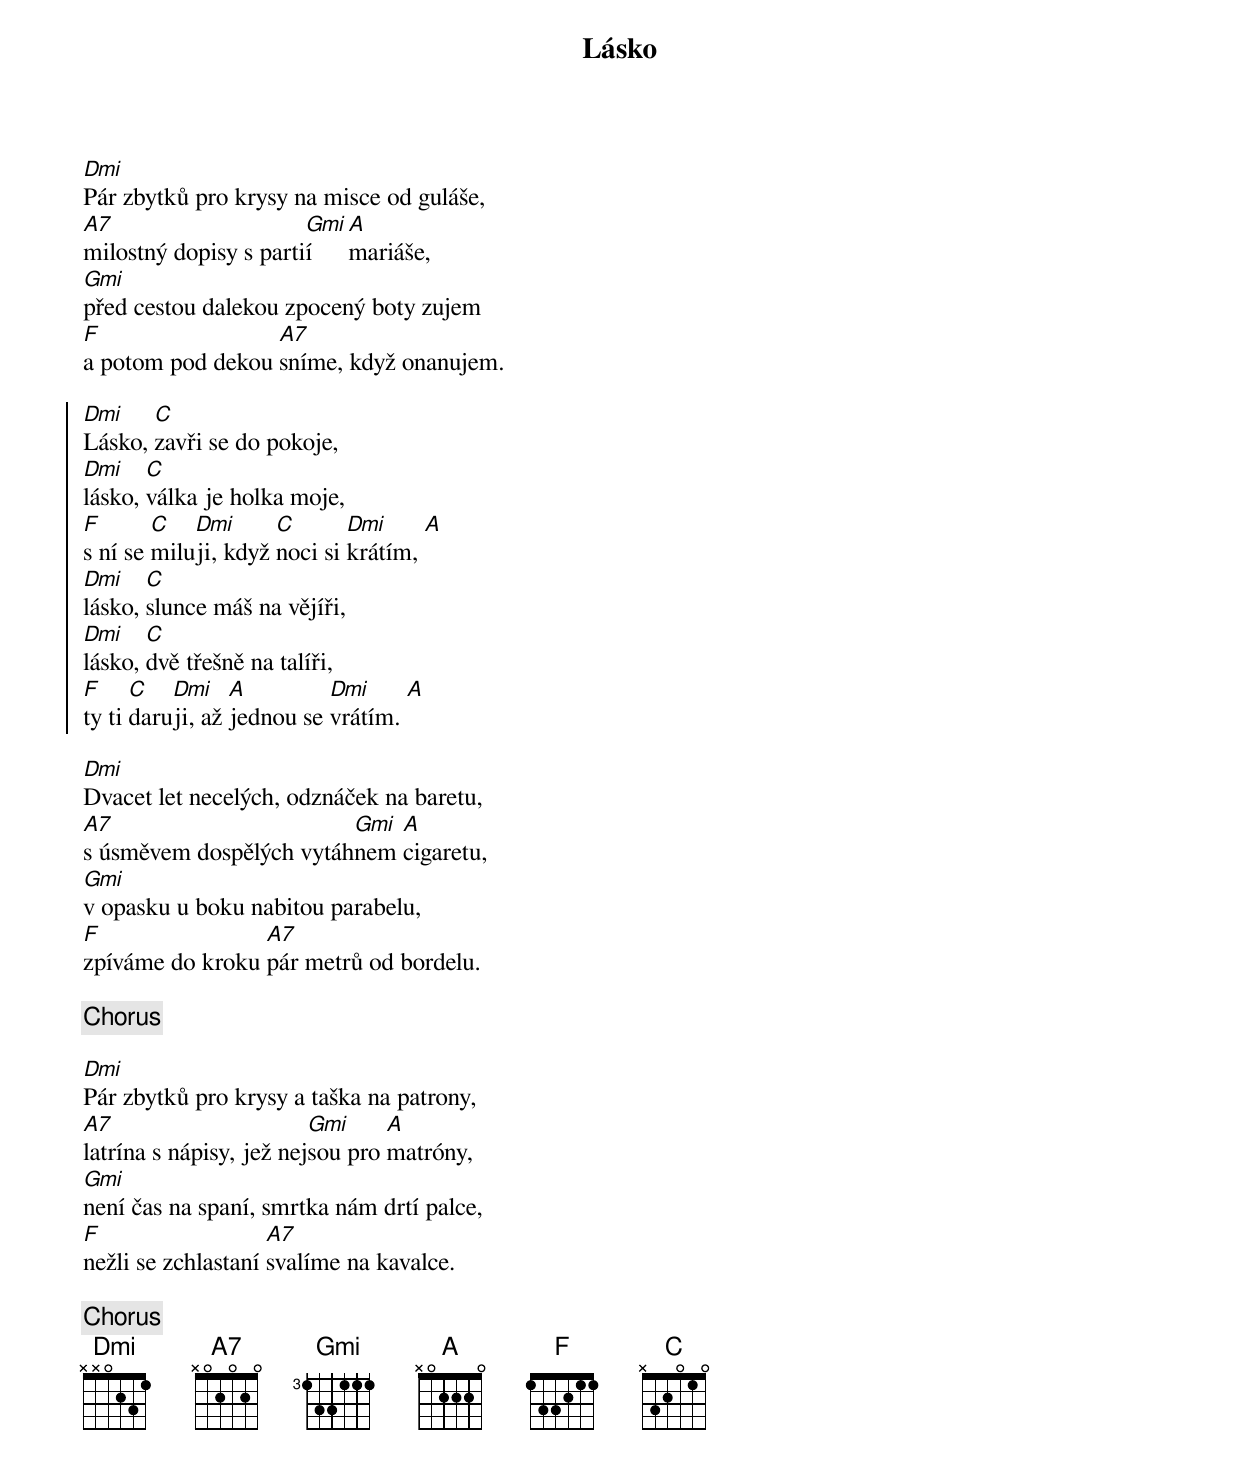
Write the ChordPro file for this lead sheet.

{title: Lásko}
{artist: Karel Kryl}
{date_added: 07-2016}
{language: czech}
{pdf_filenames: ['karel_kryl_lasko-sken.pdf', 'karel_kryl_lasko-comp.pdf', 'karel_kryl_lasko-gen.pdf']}
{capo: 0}
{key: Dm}
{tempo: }
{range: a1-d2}
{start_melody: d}
{start_of_verse}
[Dmi]Pár zbytků pro krysy na misce od guláše,
[A7]milostný dopisy s parti[Gmi]í [A]mariáše,
[Gmi]před cestou dalekou zpocený boty zujem
[F]a potom pod dekou [A7]sníme, když onanujem.
{end_of_verse}

{start_of_chorus}
[Dmi]Lásko, [C]zavři se do pokoje,
[Dmi]lásko, [C]válka je holka moje,
[F]s ní se [C]milu[Dmi]ji, když [C]noci si [Dmi]krátím, [A]
[Dmi]lásko, [C]slunce máš na vějíři,
[Dmi]lásko, [C]dvě třešně na talíři,
[F]ty ti [C]daru[Dmi]ji, až [A]jednou se [Dmi]vrátím. [A]
{end_of_chorus}

{start_of_verse}
[Dmi]Dvacet let necelých, odznáček na baretu,
[A7]s úsměvem dospělých vytáh[Gmi]nem [A]cigaretu,
[Gmi]v opasku u boku nabitou parabelu,
[F]zpíváme do kroku [A7]pár metrů od bordelu.
{end_of_verse}

{chorus}

{start_of_verse}
[Dmi]Pár zbytků pro krysy a taška na patrony,
[A7]latrína s nápisy, jež nej[Gmi]sou pro [A]matróny,
[Gmi]není čas na spaní, smrtka nám drtí palce,
[F]nežli se zchlastaní [A7]svalíme na kavalce.
{end_of_verse}

{chorus}
